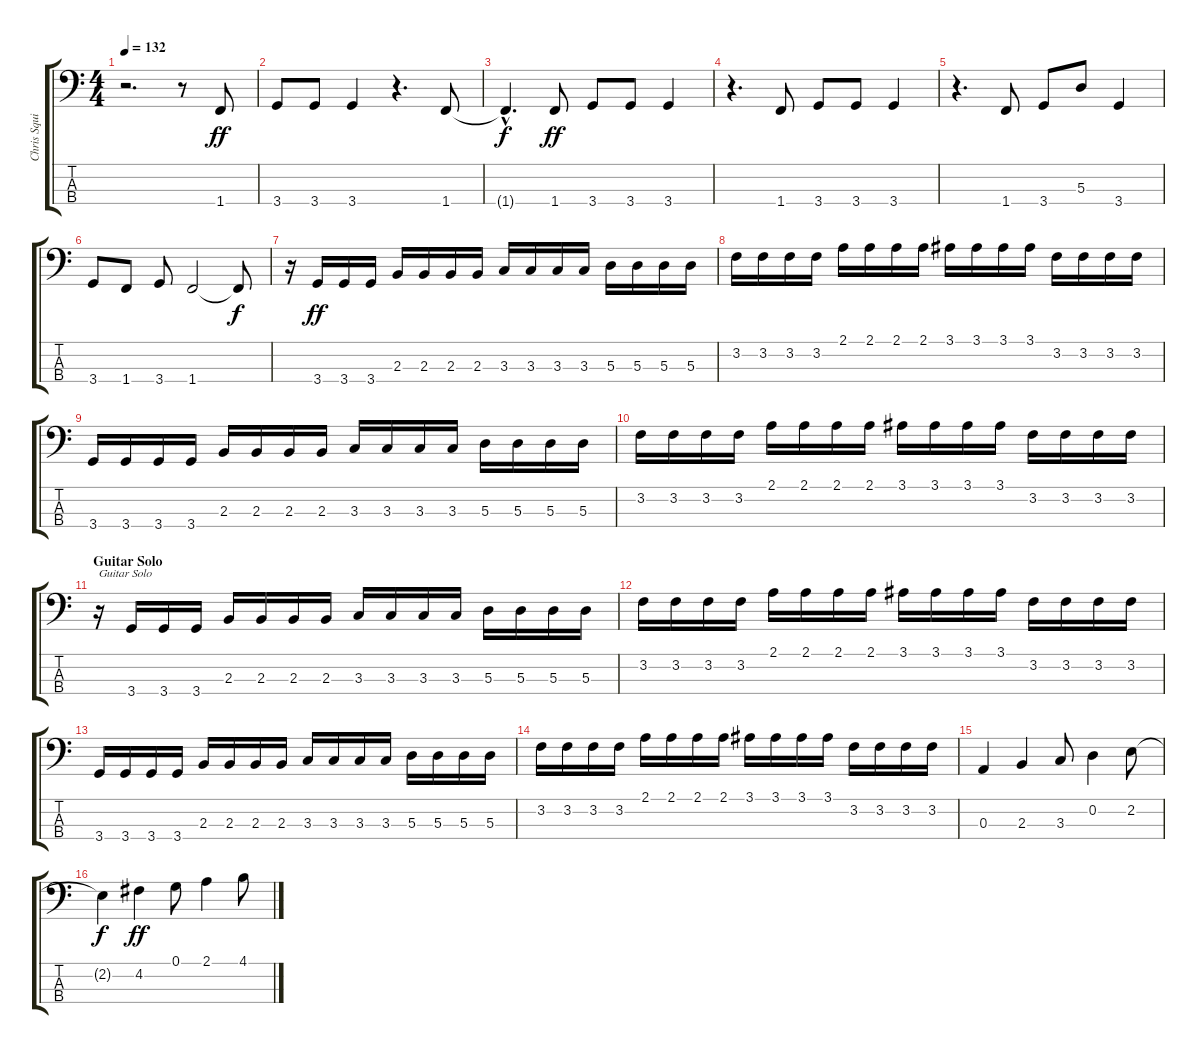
\track ("Chris Squire" "Chris Squi") {instrument electricbasspick}
\staff {score tabs}
\tuning (G2 D2 A1 E1) {hide}
\ts (4 4)
\tempo 132
\clef f4
\ks c
r.2{d dy ff} r.8 1.4.8 |
3.4.8 3.4.8 3.4.4 r.4{d} 1.4.8 |
1.4{hac t}.4{d dy f} 1.4.8{dy ff} 3.4.8 3.4.8 3.4.4 |
r.4{d} 1.4.8 3.4.8 3.4.8 3.4.4 |
r.4{d} 1.4.8 3.4.8 5.3.8 3.4.4 |
3.4.8 1.4.8 3.4.8 1.4.2 1.4{t}.8{dy f} |
r.16 3.4.16{dy ff} 3.4.16 3.4.16 2.3.16 2.3.16 2.3.16 2.3.16 3.3.16 3.3.16 3.3.16 3.3.16 5.3.16 5.3.16 5.3.16 5.3.16 |
3.2.16 3.2.16 3.2.16 3.2.16 2.1.16 2.1.16 2.1.16 2.1.16 3.1.16 3.1.16 3.1.16 3.1.16 3.2.16 3.2.16 3.2.16 3.2.16 |
3.4.16 3.4.16 3.4.16 3.4.16 2.3.16 2.3.16 2.3.16 2.3.16 3.3.16 3.3.16 3.3.16 3.3.16 5.3.16 5.3.16 5.3.16 5.3.16 |
3.2.16 3.2.16 3.2.16 3.2.16 2.1.16 2.1.16 2.1.16 2.1.16 3.1.16 3.1.16 3.1.16 3.1.16 3.2.16 3.2.16 3.2.16 3.2.16 |
\section ("" "Guitar Solo")
r.16{txt "Guitar Solo"} 3.4.16 3.4.16 3.4.16 2.3.16 2.3.16 2.3.16 2.3.16 3.3.16 3.3.16 3.3.16 3.3.16 5.3.16 5.3.16 5.3.16 5.3.16 |
3.2.16 3.2.16 3.2.16 3.2.16 2.1.16 2.1.16 2.1.16 2.1.16 3.1.16 3.1.16 3.1.16 3.1.16 3.2.16 3.2.16 3.2.16 3.2.16 |
3.4.16 3.4.16 3.4.16 3.4.16 2.3.16 2.3.16 2.3.16 2.3.16 3.3.16 3.3.16 3.3.16 3.3.16 5.3.16 5.3.16 5.3.16 5.3.16 |
3.2.16 3.2.16 3.2.16 3.2.16 2.1.16 2.1.16 2.1.16 2.1.16 3.1.16 3.1.16 3.1.16 3.1.16 3.2.16 3.2.16 3.2.16 3.2.16 |
0.3.4 2.3.4 3.3.8 0.2.4 2.2.8 |
2.2{t}.4{dy f} 4.2.4{dy ff} 0.1.8 2.1.4 4.1.8
